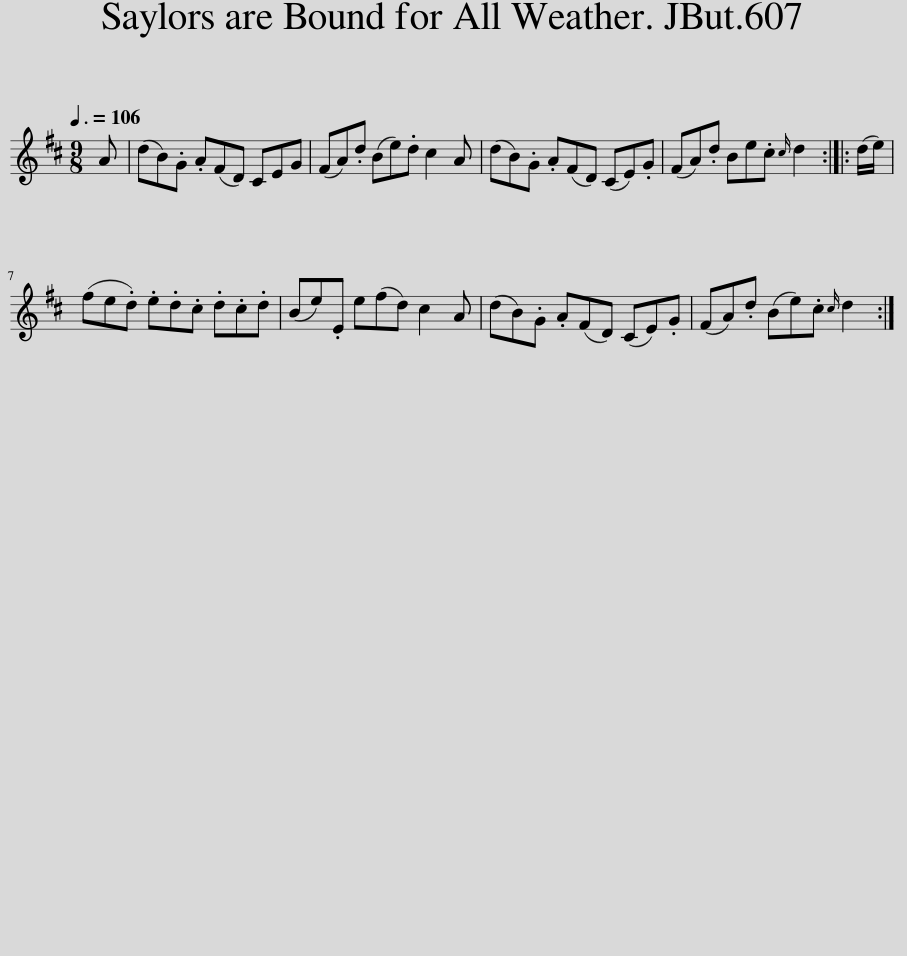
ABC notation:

X:1
L:1/8
Q:3/8=106
M:9/8
I:linebreak $
K:D
V:1 treble
V:1
 A | (dB).G .A(FD) CEG | (FA).d (Be).d c2 A | (dB).G .A(FD) (CE).G | (FA).d Be.c{c} d2 :: %5
 (d/e/) |$ (fe.d) .e.d.c .d.c.d | (Be).E e(fd) c2 A | (dB).G .A(FD) (CE).G | (FA).d (Be).c{c} d2 :| %10
